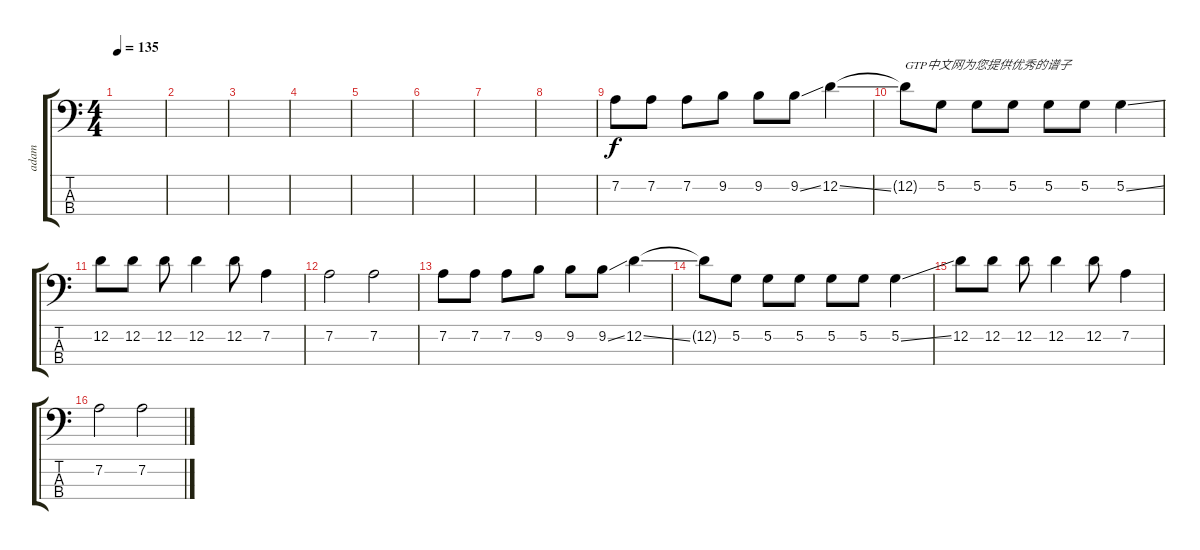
\track ("adam" "adam") {instrument electricbasspick}
\staff {score tabs}
\tuning (G2 D2 A1 E1) {hide}
\ts (4 4)
\tempo 135
\clef f4
\ks c
|
|
|
|
|
|
|
|
7.2.8 7.2.8 7.2.8 9.2.8 9.2.8 9.2{ss}.8 12.2{ss}.4 |
12.2{t}.8{txt "GTP中文网为您提供优秀的谱子"} 5.2.8 5.2.8 5.2.8 5.2.8 5.2.8 5.2{ss}.4 |
12.2.8 12.2.8 12.2.8 12.2.4 12.2.8 7.2.4 |
7.2.2 7.2.2 |
7.2.8 7.2.8 7.2.8 9.2.8 9.2.8 9.2{ss}.8 12.2{ss}.4 |
12.2{t}.8 5.2.8 5.2.8 5.2.8 5.2.8 5.2.8 5.2{ss}.4 |
12.2.8 12.2.8 12.2.8 12.2.4 12.2.8 7.2.4 |
7.2.2 7.2.2
